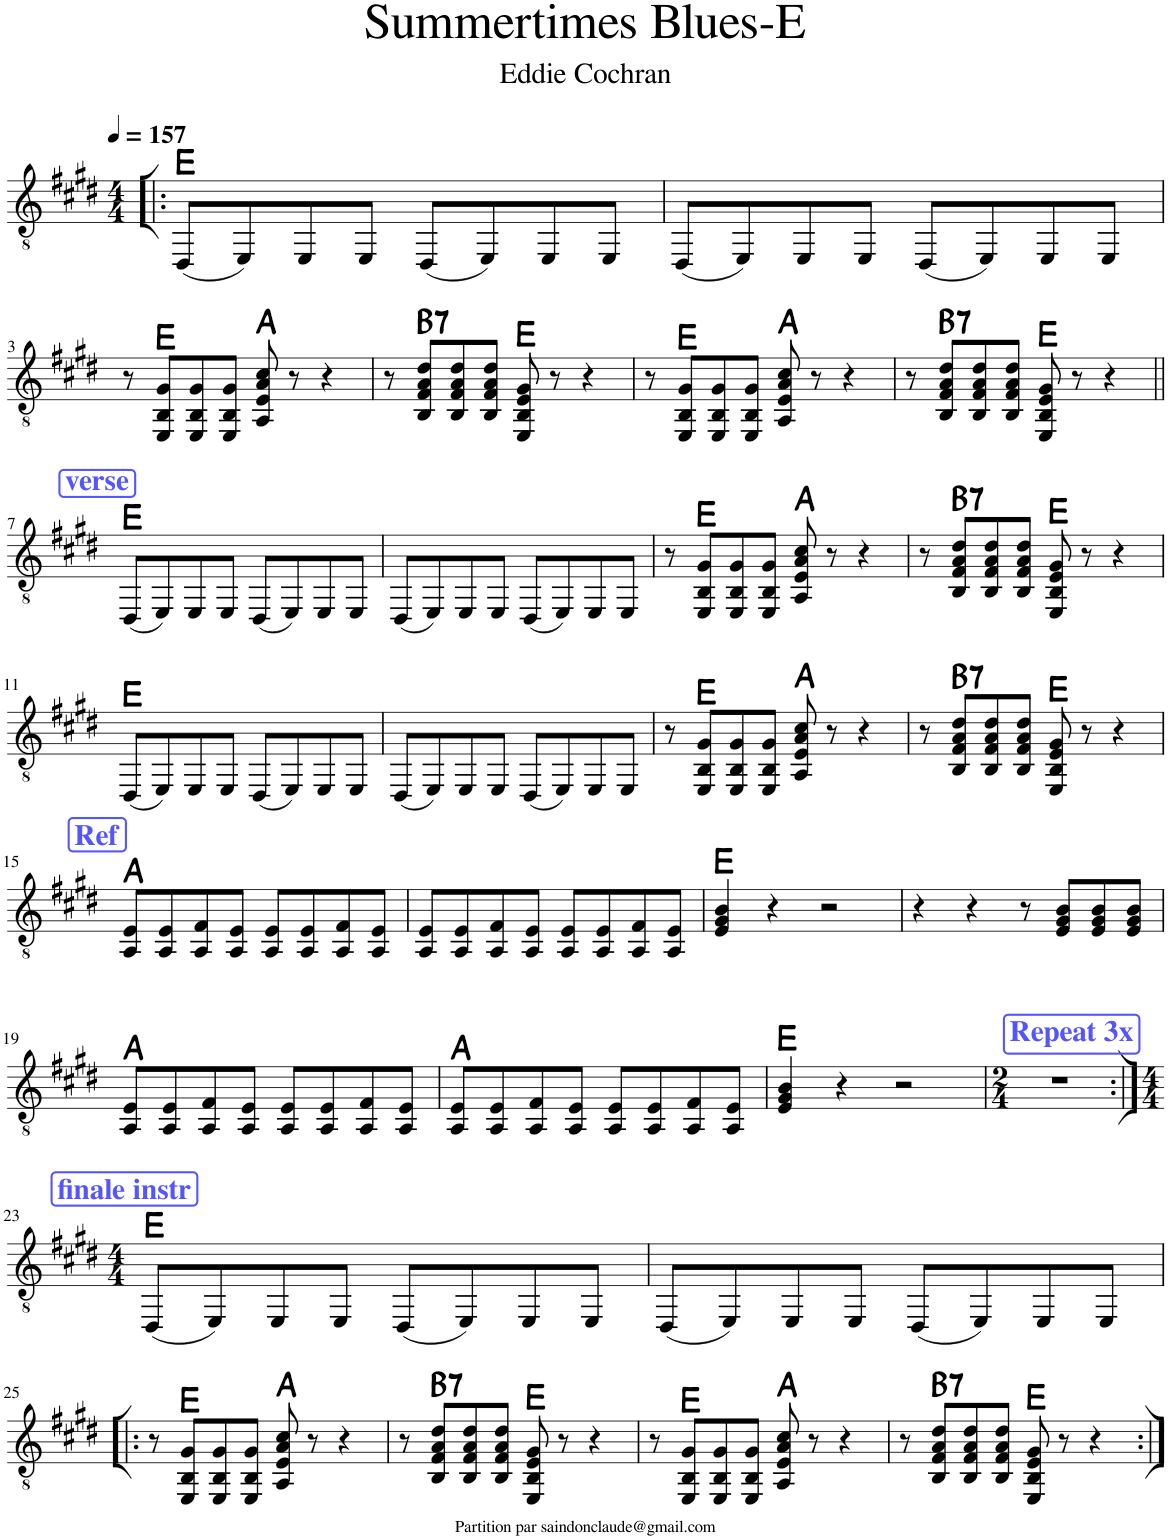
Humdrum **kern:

**kern	**harte
*part1	*part1
*staff1	*
*I"Classical Guitar	*
*I'Guit.	*
*clefGv2	*
*k[f#c#g#d#]	*
*M4/4	*
*MM157	*
=1!|:	=1!|:
(8DD#/L	E:maj
8EE/)	.
8EE/	.
8EE/J	.
(8DD#/L	.
8EE/)	.
8EE/	.
8EE/J	.
=2	=2
(8DD#/L	.
8EE/)	.
8EE/	.
8EE/J	.
(8DD#/L	.
8EE/)	.
8EE/	.
8EE/J	.
!!LO:LB:g=z
=3	=3
8r	.
8EE/ 8BB/ 8G#/L	E:maj
8EE/ 8BB/ 8G#/	.
8EE/ 8BB/ 8G#/J	.
8AA/ 8E/ 8A/ 8c#/	A:maj
8r	.
4r	.
=4	=4
8r	.
!	!LO:H:kt=7
8BB/ 8F#/ 8A/ 8d#/L	B:7
8BB/ 8F#/ 8A/ 8d#/	.
8BB/ 8F#/ 8A/ 8d#/J	.
8EE/ 8BB/ 8E/ 8G#/	E:maj
8r	.
4r	.
=5	=5
8r	.
8EE/ 8BB/ 8G#/L	E:maj
8EE/ 8BB/ 8G#/	.
8EE/ 8BB/ 8G#/J	.
8AA/ 8E/ 8A/ 8c#/	A:maj
8r	.
4r	.
=6	=6
8r	.
!	!LO:H:kt=7
8BB/ 8F#/ 8A/ 8d#/L	B:7
8BB/ 8F#/ 8A/ 8d#/	.
8BB/ 8F#/ 8A/ 8d#/J	.
8EE/ 8BB/ 8E/ 8G#/	E:maj
8r	.
4r	.
!!LO:LB:g=z
!!LO:REH:place=s1:a:B:cj:color=#5555FF:fs=14:t=verse
=7||	=7||
(8DD#/L	E:maj
8EE/)	.
8EE/	.
8EE/J	.
(8DD#/L	.
8EE/)	.
8EE/	.
8EE/J	.
=8	=8
(8DD#/L	.
8EE/)	.
8EE/	.
8EE/J	.
(8DD#/L	.
8EE/)	.
8EE/	.
8EE/J	.
=9	=9
8r	.
8EE/ 8BB/ 8G#/L	E:maj
8EE/ 8BB/ 8G#/	.
8EE/ 8BB/ 8G#/J	.
8AA/ 8E/ 8A/ 8c#/	A:maj
8r	.
4r	.
=10	=10
8r	.
!	!LO:H:kt=7
8BB/ 8F#/ 8A/ 8d#/L	B:7
8BB/ 8F#/ 8A/ 8d#/	.
8BB/ 8F#/ 8A/ 8d#/J	.
8EE/ 8BB/ 8E/ 8G#/	E:maj
8r	.
4r	.
!!LO:LB:g=z
=11	=11
(8DD#/L	E:maj
8EE/)	.
8EE/	.
8EE/J	.
(8DD#/L	.
8EE/)	.
8EE/	.
8EE/J	.
=12	=12
(8DD#/L	.
8EE/)	.
8EE/	.
8EE/J	.
(8DD#/L	.
8EE/)	.
8EE/	.
8EE/J	.
=13	=13
8r	.
8EE/ 8BB/ 8G#/L	E:maj
8EE/ 8BB/ 8G#/	.
8EE/ 8BB/ 8G#/J	.
8AA/ 8E/ 8A/ 8c#/	A:maj
8r	.
4r	.
=14	=14
8r	.
!	!LO:H:kt=7
8BB/ 8F#/ 8A/ 8d#/L	B:7
8BB/ 8F#/ 8A/ 8d#/	.
8BB/ 8F#/ 8A/ 8d#/J	.
8EE/ 8BB/ 8E/ 8G#/	E:maj
8r	.
4r	.
!!LO:LB:g=z
!!LO:REH:place=s1:a:B:cj:color=#5555FF:fs=14:t=Ref
=15	=15
8AA/ 8E/L	A:maj
8AA/ 8E/	.
8AA/ 8F#/	.
8AA/ 8E/J	.
8AA/ 8E/L	.
8AA/ 8E/	.
8AA/ 8F#/	.
8AA/ 8E/J	.
=16	=16
8AA/ 8E/L	.
8AA/ 8E/	.
8AA/ 8F#/	.
8AA/ 8E/J	.
8AA/ 8E/L	.
8AA/ 8E/	.
8AA/ 8F#/	.
8AA/ 8E/J	.
=17	=17
4E/ 4G#/ 4B/	E:maj
4r	.
2r	.
=18	=18
4r	.
4r	.
8r	.
8E/ 8G#/ 8B/L	.
8E/ 8G#/ 8B/	.
8E/ 8G#/ 8B/J	.
!!LO:LB:g=z
=19	=19
8AA/ 8E/L	A:maj
8AA/ 8E/	.
8AA/ 8F#/	.
8AA/ 8E/J	.
8AA/ 8E/L	.
8AA/ 8E/	.
8AA/ 8F#/	.
8AA/ 8E/J	.
=20	=20
8AA/ 8E/L	A:maj
8AA/ 8E/	.
8AA/ 8F#/	.
8AA/ 8E/J	.
8AA/ 8E/L	.
8AA/ 8E/	.
8AA/ 8F#/	.
8AA/ 8E/J	.
=21	=21
4E/ 4G#/ 4B/	E:maj
4r	.
2r	.
!!LO:REH:place=s1:a:B:cj:color=#5555FF:fs=14:t=Repeat 3x
=22	=22
*M2/4	*
2r	.
!!LO:LB:g=z
!!LO:REH:place=s1:a:B:cj:color=#5555FF:fs=14:t=finale instr
=23:|!	=23:|!
*M4/4	*
(8DD#/L	E:maj
8EE/)	.
8EE/	.
8EE/J	.
(8DD#/L	.
8EE/)	.
8EE/	.
8EE/J	.
=24	=24
(8DD#/L	.
8EE/)	.
8EE/	.
8EE/J	.
(8DD#/L	.
8EE/)	.
8EE/	.
8EE/J	.
!!LO:LB:g=z
=25!|:	=25!|:
8r	.
8EE/ 8BB/ 8G#/L	E:maj
8EE/ 8BB/ 8G#/	.
8EE/ 8BB/ 8G#/J	.
8AA/ 8E/ 8A/ 8c#/	A:maj
8r	.
4r	.
=26	=26
8r	.
!	!LO:H:kt=7
8BB/ 8F#/ 8A/ 8d#/L	B:7
8BB/ 8F#/ 8A/ 8d#/	.
8BB/ 8F#/ 8A/ 8d#/J	.
8EE/ 8BB/ 8E/ 8G#/	E:maj
8r	.
4r	.
=27	=27
8r	.
8EE/ 8BB/ 8G#/L	E:maj
8EE/ 8BB/ 8G#/	.
8EE/ 8BB/ 8G#/J	.
8AA/ 8E/ 8A/ 8c#/	A:maj
8r	.
4r	.
=28	=28
8r	.
!	!LO:H:kt=7
8BB/ 8F#/ 8A/ 8d#/L	B:7
8BB/ 8F#/ 8A/ 8d#/	.
8BB/ 8F#/ 8A/ 8d#/J	.
8EE/ 8BB/ 8E/ 8G#/	E:maj
8r	.
4r	.
=:|!	=:|!
*-	*-
